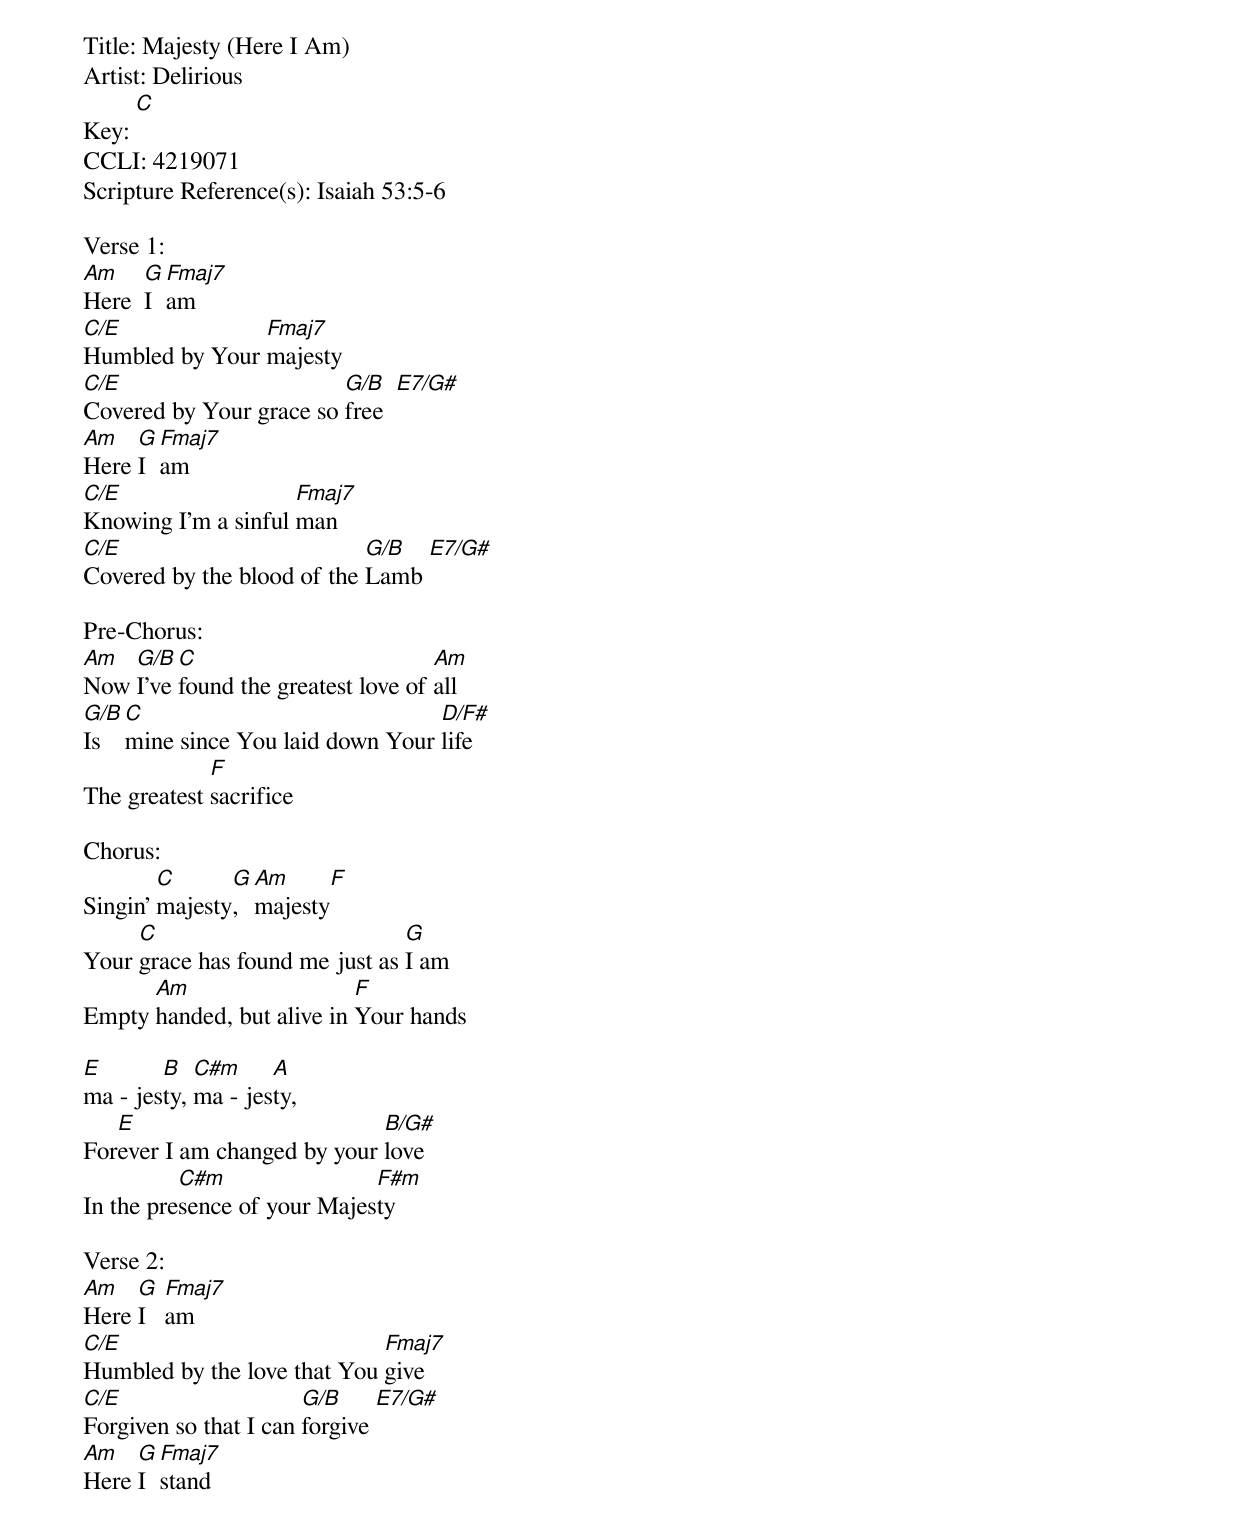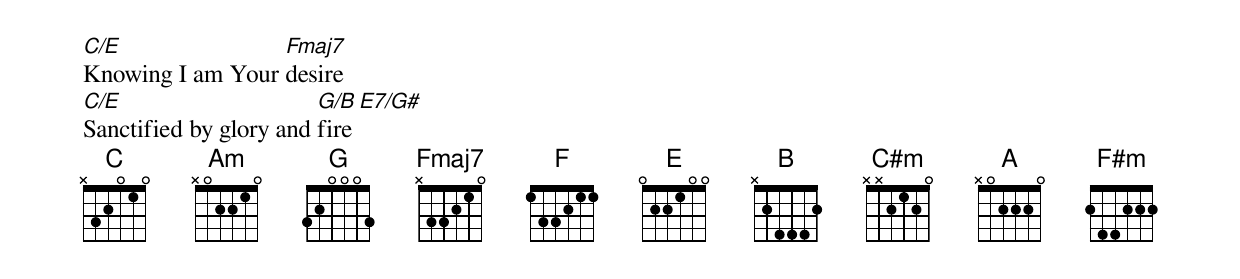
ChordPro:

Title: Majesty (Here I Am)
Artist: Delirious
Key: [C]
CCLI: 4219071
Scripture Reference(s): Isaiah 53:5-6

Verse 1:
[Am]Here  [G]I [Fmaj7]am
[C/E]Humbled by Your [Fmaj7]majesty
[C/E]Covered by Your grace so [G/B]free  [E7/G#]
[Am]Here [G]I  [Fmaj7]am
[C/E]Knowing I'm a sinful [Fmaj7]man
[C/E]Covered by the blood of the [G/B]Lamb [E7/G#]

Pre-Chorus:
[Am]Now [G/B]I've [C]found the greatest love of [Am]all
[G/B]Is [C]mine since You laid down Your [D/F#]life
The greatest [F]sacrifice

Chorus:
Singin' [C]majesty[G], [Am]majesty[F]
Your [C]grace has found me just as [G]I am
Empty [Am]handed, but alive in [F]Your hands

[E]ma - jes[B]ty, [C#m]ma - jes[A]ty,
For[E]ever I am changed by your [B/G#]love
In the pre[C#m]sence of your Majes[F#m]ty

Verse 2:
[Am]Here [G]I   [Fmaj7]am
[C/E]Humbled by the love that You [Fmaj7]give
[C/E]Forgiven so that I can [G/B]forgive [E7/G#]
[Am]Here [G]I [Fmaj7]stand
[C/E]Knowing I am Your [Fmaj7]desire
[C/E]Sanctified by glory and [G/B]fire [E7/G#]
